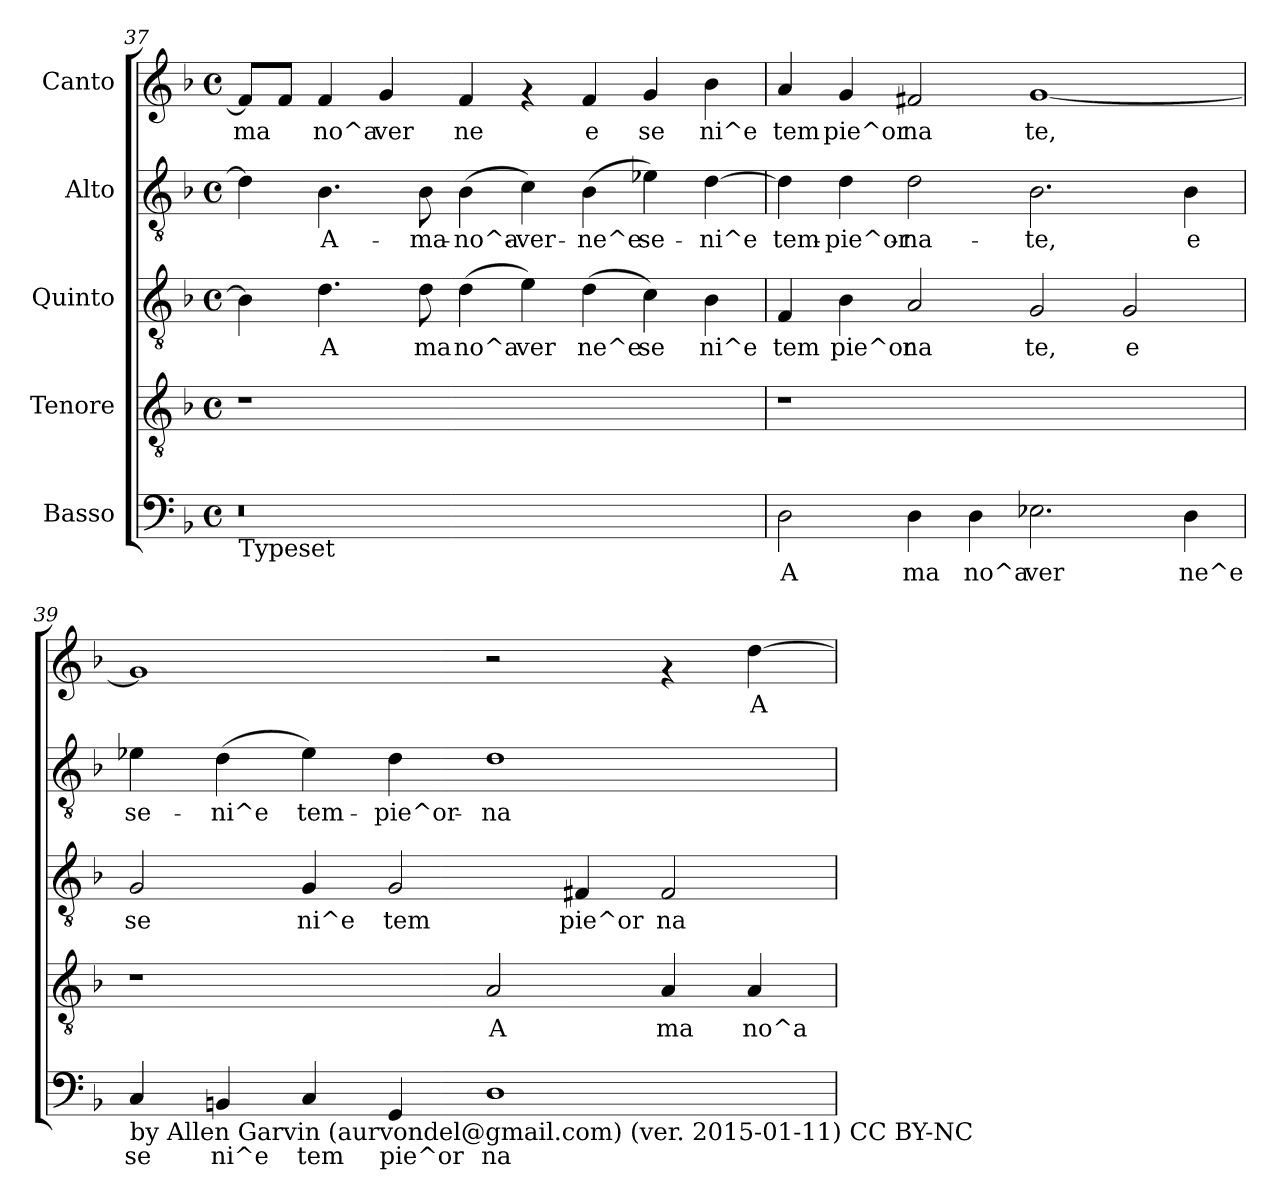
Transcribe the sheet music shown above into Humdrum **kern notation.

**kern	**text	**kern	**text	**kern	**text	**kern	**text	**kern	**text
*part5	*part5	*part4	*part4	*part3	*part3	*part2	*part2	*part1	*part1
*staff5	*staff5	*staff4	*staff4	*staff3	*staff3	*staff2	*staff2	*staff1	*staff1
*I"Basso	*	*I"Tenore	*	*I"Quinto	*	*I"Alto	*	*I"Canto	*
*clefF4	*	*clefGv2	*	*clefGv2	*	*clefGv2	*	*clefG2	*
*k[b-]	*	*k[b-]	*	*k[b-]	*	*k[b-]	*	*k[b-]	*
*F:	*	*F:	*	*F:	*	*F:	*	*F:	*
*M4/4	*	*M4/4	*	*M4/4	*	*M4/4	*	*M4/4	*
*met(c)	*	*met(c)	*	*met(c)	*	*met(c)	*	*met(c)	*
=37	=37	=37	=37	=37	=37	=37	=37	=37	=37
!LO:TX:b:t=Typeset	!	!	!	!	!	!	!	!	!
!	!	!	!	!	!LO:LY:b:cj	!	!LO:LY:b:cj	!	!LO:LY:b:cj
0r	.	1r	.	4B-\]	.	4d\]	.	8f/L]	ma
!	!	!	!	!	!	!	!	!	!LO:LY:b:cj
.	.	.	.	.	.	.	.	8f/J	.
!	!	!	!	!	!LO:LY:b:cj	!	!LO:LY:b:cj	!	!LO:LY:b:cj
.	.	.	.	4.d\	A	4.B-\	A-	4f/	no^a
!	!	!	!	!	!	!	!	!	!LO:LY:b:cj
.	.	.	.	.	.	.	.	4g/	ver
!	!	!	!	!	!LO:LY:b:cj	!	!LO:LY:b:cj	!	!
.	.	.	.	8d\	ma	8B-\	-ma-	.	.
!	!	!	!	!	!LO:LY:b:cj	!	!LO:LY:b:cj	!	!LO:LY:b:cj
.	.	.	.	(<4d\	no^a	(<4B-\	-no^a-	4f/	ne
!	!	!	!	!	!LO:LY:b:cj	!	!LO:LY:b:cj	!	!
.	.	1ryy	.	4e\)	ver	4c\)	-ver-	4rf	.
!	!	!	!	!	!LO:LY:b:cj	!	!LO:LY:b:cj	!	!LO:LY:b:cj
.	.	.	.	(<4d\	ne^e	(<4B-\	-ne^e	4f/	e
!	!	!	!	!	!LO:LY:b:cj	!	!LO:LY:b:cj	!	!LO:LY:b:cj
.	.	.	.	4c\)	se	4e-\)	se-	4g/	se
!	!	!	!	!	!LO:LY:b:cj	!	!LO:LY:b:cj	!	!LO:LY:b:cj
.	.	.	.	4B-\	ni^e	[<4d\	-ni^e	4b-\	ni^e
=38	=38	=38	=38	=38	=38	=38	=38	=38	=38
!	!LO:LY:b:cj	!	!	!	!LO:LY:b:cj	!	!LO:LY:b:cj	!	!LO:LY:b:cj
2D\	A	1r	.	4F/	tem	4d\]	tem-	4a/	tem
!	!	!	!	!	!LO:LY:b:cj	!	!LO:LY:b:cj	!	!LO:LY:b:cj
.	.	.	.	4B-\	pie^or	4d\	-pie^or-	4g/	pie^or
!	!LO:LY:b:cj	!	!	!	!LO:LY:b:cj	!	!LO:LY:b:cj	!	!LO:LY:b:cj
4D\	ma	.	.	2A/	na	2d\	-na-	2f#X/	na
!	!LO:LY:b:cj	!	!	!	!	!	!	!	!
4D\	no^a	.	.	.	.	.	.	.	.
!	!LO:LY:b:cj	!	!	!	!LO:LY:b:cj	!	!LO:LY:b:cj	!	!LO:LY:b:cj
2.E-\	ver	1ryy	.	2G/	te,	2.B-\	-te,	[<1g	te,
!	!	!	!	!	!LO:LY:b:cj	!	!	!	!
.	.	.	.	2G/	e	.	.	.	.
!	!LO:LY:b:cj	!	!	!	!	!	!LO:LY:b:cj	!	!
4D\	ne^e	.	.	.	.	4B-\	e	.	.
=39	=39	=39	=39	=39	=39	=39	=39	=39	=39
!LO:TX:b:t=by Allen Garvin (aurvondel@gmail.com) (ver. 2015-01-11) CC BY-NC	!	!	!	!	!	!	!	!	!
!	!LO:LY:b:cj	!	!	!	!LO:LY:b:cj	!	!LO:LY:b:cj	!	!LO:LY:b:cj
4C/	se	1r	.	2G/	se	4e-\	se-	1g]	.
!	!LO:LY:b:cj	!	!	!	!	!	!LO:LY:b:cj	!	!
4BBn/	ni^e	.	.	.	.	(<4d\	-ni^e	.	.
!	!LO:LY:b:cj	!	!	!	!LO:LY:b:cj	!	!LO:LY:b:cj	!	!
4C/	tem	.	.	4G/	ni^e	4e-\)	tem-	.	.
!	!LO:LY:b:cj	!	!	!	!LO:LY:b:cj	!	!LO:LY:b:cj	!	!
4GG/	pie^or	.	.	2G/	tem	4d\	-pie^or-	.	.
!	!LO:LY:b:cj	!	!LO:LY:b:cj	!	!	!	!LO:LY:b:cj	!	!
1D	na	2A/	A	.	.	1d	-na-	2r	.
!	!	!	!	!	!LO:LY:b:cj	!	!	!	!
.	.	.	.	4F#X/	pie^or	.	.	.	.
!	!	!	!LO:LY:b:cj	!	!LO:LY:b:cj	!	!	!	!
.	.	4A/	ma	2F#/	na	.	.	4rf	.
!	!	!	!LO:LY:b:cj	!	!	!	!	!	!LO:LY:b:cj
.	.	4A/	no^a	.	.	.	.	[>4dd\	A
=	=	=	=	=	=	=	=	=	=
*-	*-	*-	*-	*-	*-	*-	*-	*-	*-
